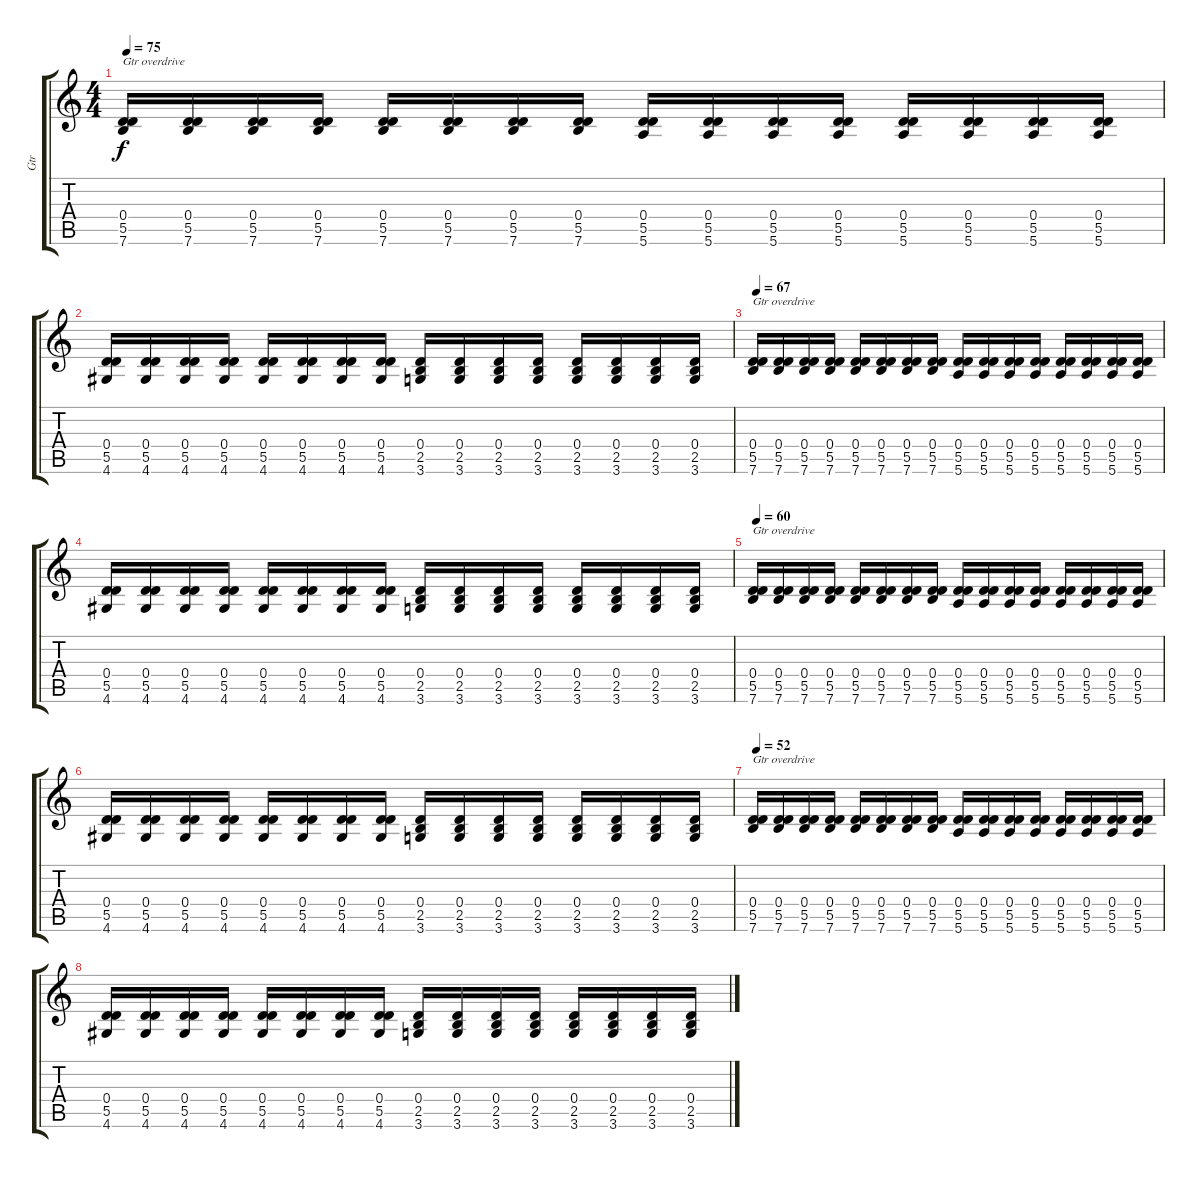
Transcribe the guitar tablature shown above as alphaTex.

\track ("Gtr" "Gtr") {instrument electricguitarjazz}
\staff {score tabs}
\tuning (E4 B3 G3 D3 A2 E2) {hide}
\ts (4 4)
\tempo 75
\clef g2
\ks c
(0.4 5.5 7.6).16{txt "Gtr overdrive" dy f instrument overdrivenguitar} (0.4 5.5 7.6).16 (0.4 5.5 7.6).16 (0.4 5.5 7.6).16 (0.4 5.5 7.6).16 (0.4 5.5 7.6).16 (0.4 5.5 7.6).16 (0.4 5.5 7.6).16 (0.4 5.5 5.6).16 (0.4 5.5 5.6).16 (0.4 5.5 5.6).16 (0.4 5.5 5.6).16 (0.4 5.5 5.6).16 (0.4 5.5 5.6).16 (0.4 5.5 5.6).16 (0.4 5.5 5.6).16 |
(0.4 5.5 4.6).16 (0.4 5.5 4.6).16 (0.4 5.5 4.6).16 (0.4 5.5 4.6).16 (0.4 5.5 4.6).16 (0.4 5.5 4.6).16 (0.4 5.5 4.6).16 (0.4 5.5 4.6).16 (0.4 2.5 3.6).16 (0.4 2.5 3.6).16 (0.4 2.5 3.6).16 (0.4 2.5 3.6).16 (0.4 2.5 3.6).16 (0.4 2.5 3.6).16 (0.4 2.5 3.6).16 (0.4 2.5 3.6).16 |
\tempo 67
(0.4 5.5 7.6).16{txt "Gtr overdrive" instrument overdrivenguitar} (0.4 5.5 7.6).16 (0.4 5.5 7.6).16 (0.4 5.5 7.6).16 (0.4 5.5 7.6).16 (0.4 5.5 7.6).16 (0.4 5.5 7.6).16 (0.4 5.5 7.6).16 (0.4 5.5 5.6).16 (0.4 5.5 5.6).16 (0.4 5.5 5.6).16 (0.4 5.5 5.6).16 (0.4 5.5 5.6).16 (0.4 5.5 5.6).16 (0.4 5.5 5.6).16 (0.4 5.5 5.6).16 |
(0.4 5.5 4.6).16 (0.4 5.5 4.6).16 (0.4 5.5 4.6).16 (0.4 5.5 4.6).16 (0.4 5.5 4.6).16 (0.4 5.5 4.6).16 (0.4 5.5 4.6).16 (0.4 5.5 4.6).16 (0.4 2.5 3.6).16 (0.4 2.5 3.6).16 (0.4 2.5 3.6).16 (0.4 2.5 3.6).16 (0.4 2.5 3.6).16 (0.4 2.5 3.6).16 (0.4 2.5 3.6).16 (0.4 2.5 3.6).16 |
\tempo 60
(0.4 5.5 7.6).16{txt "Gtr overdrive" instrument overdrivenguitar} (0.4 5.5 7.6).16 (0.4 5.5 7.6).16 (0.4 5.5 7.6).16 (0.4 5.5 7.6).16 (0.4 5.5 7.6).16 (0.4 5.5 7.6).16 (0.4 5.5 7.6).16 (0.4 5.5 5.6).16 (0.4 5.5 5.6).16 (0.4 5.5 5.6).16 (0.4 5.5 5.6).16 (0.4 5.5 5.6).16 (0.4 5.5 5.6).16 (0.4 5.5 5.6).16 (0.4 5.5 5.6).16 |
(0.4 5.5 4.6).16 (0.4 5.5 4.6).16 (0.4 5.5 4.6).16 (0.4 5.5 4.6).16 (0.4 5.5 4.6).16 (0.4 5.5 4.6).16 (0.4 5.5 4.6).16 (0.4 5.5 4.6).16 (0.4 2.5 3.6).16 (0.4 2.5 3.6).16 (0.4 2.5 3.6).16 (0.4 2.5 3.6).16 (0.4 2.5 3.6).16 (0.4 2.5 3.6).16 (0.4 2.5 3.6).16 (0.4 2.5 3.6).16 |
\tempo 52
(0.4 5.5 7.6).16{txt "Gtr overdrive" instrument overdrivenguitar} (0.4 5.5 7.6).16 (0.4 5.5 7.6).16 (0.4 5.5 7.6).16 (0.4 5.5 7.6).16 (0.4 5.5 7.6).16 (0.4 5.5 7.6).16 (0.4 5.5 7.6).16 (0.4 5.5 5.6).16 (0.4 5.5 5.6).16 (0.4 5.5 5.6).16 (0.4 5.5 5.6).16 (0.4 5.5 5.6).16 (0.4 5.5 5.6).16 (0.4 5.5 5.6).16 (0.4 5.5 5.6).16 |
(0.4 5.5 4.6).16 (0.4 5.5 4.6).16 (0.4 5.5 4.6).16 (0.4 5.5 4.6).16 (0.4 5.5 4.6).16 (0.4 5.5 4.6).16 (0.4 5.5 4.6).16 (0.4 5.5 4.6).16 (0.4 2.5 3.6).16 (0.4 2.5 3.6).16 (0.4 2.5 3.6).16 (0.4 2.5 3.6).16 (0.4 2.5 3.6).16 (0.4 2.5 3.6).16 (0.4 2.5 3.6).16 (0.4 2.5 3.6).16
